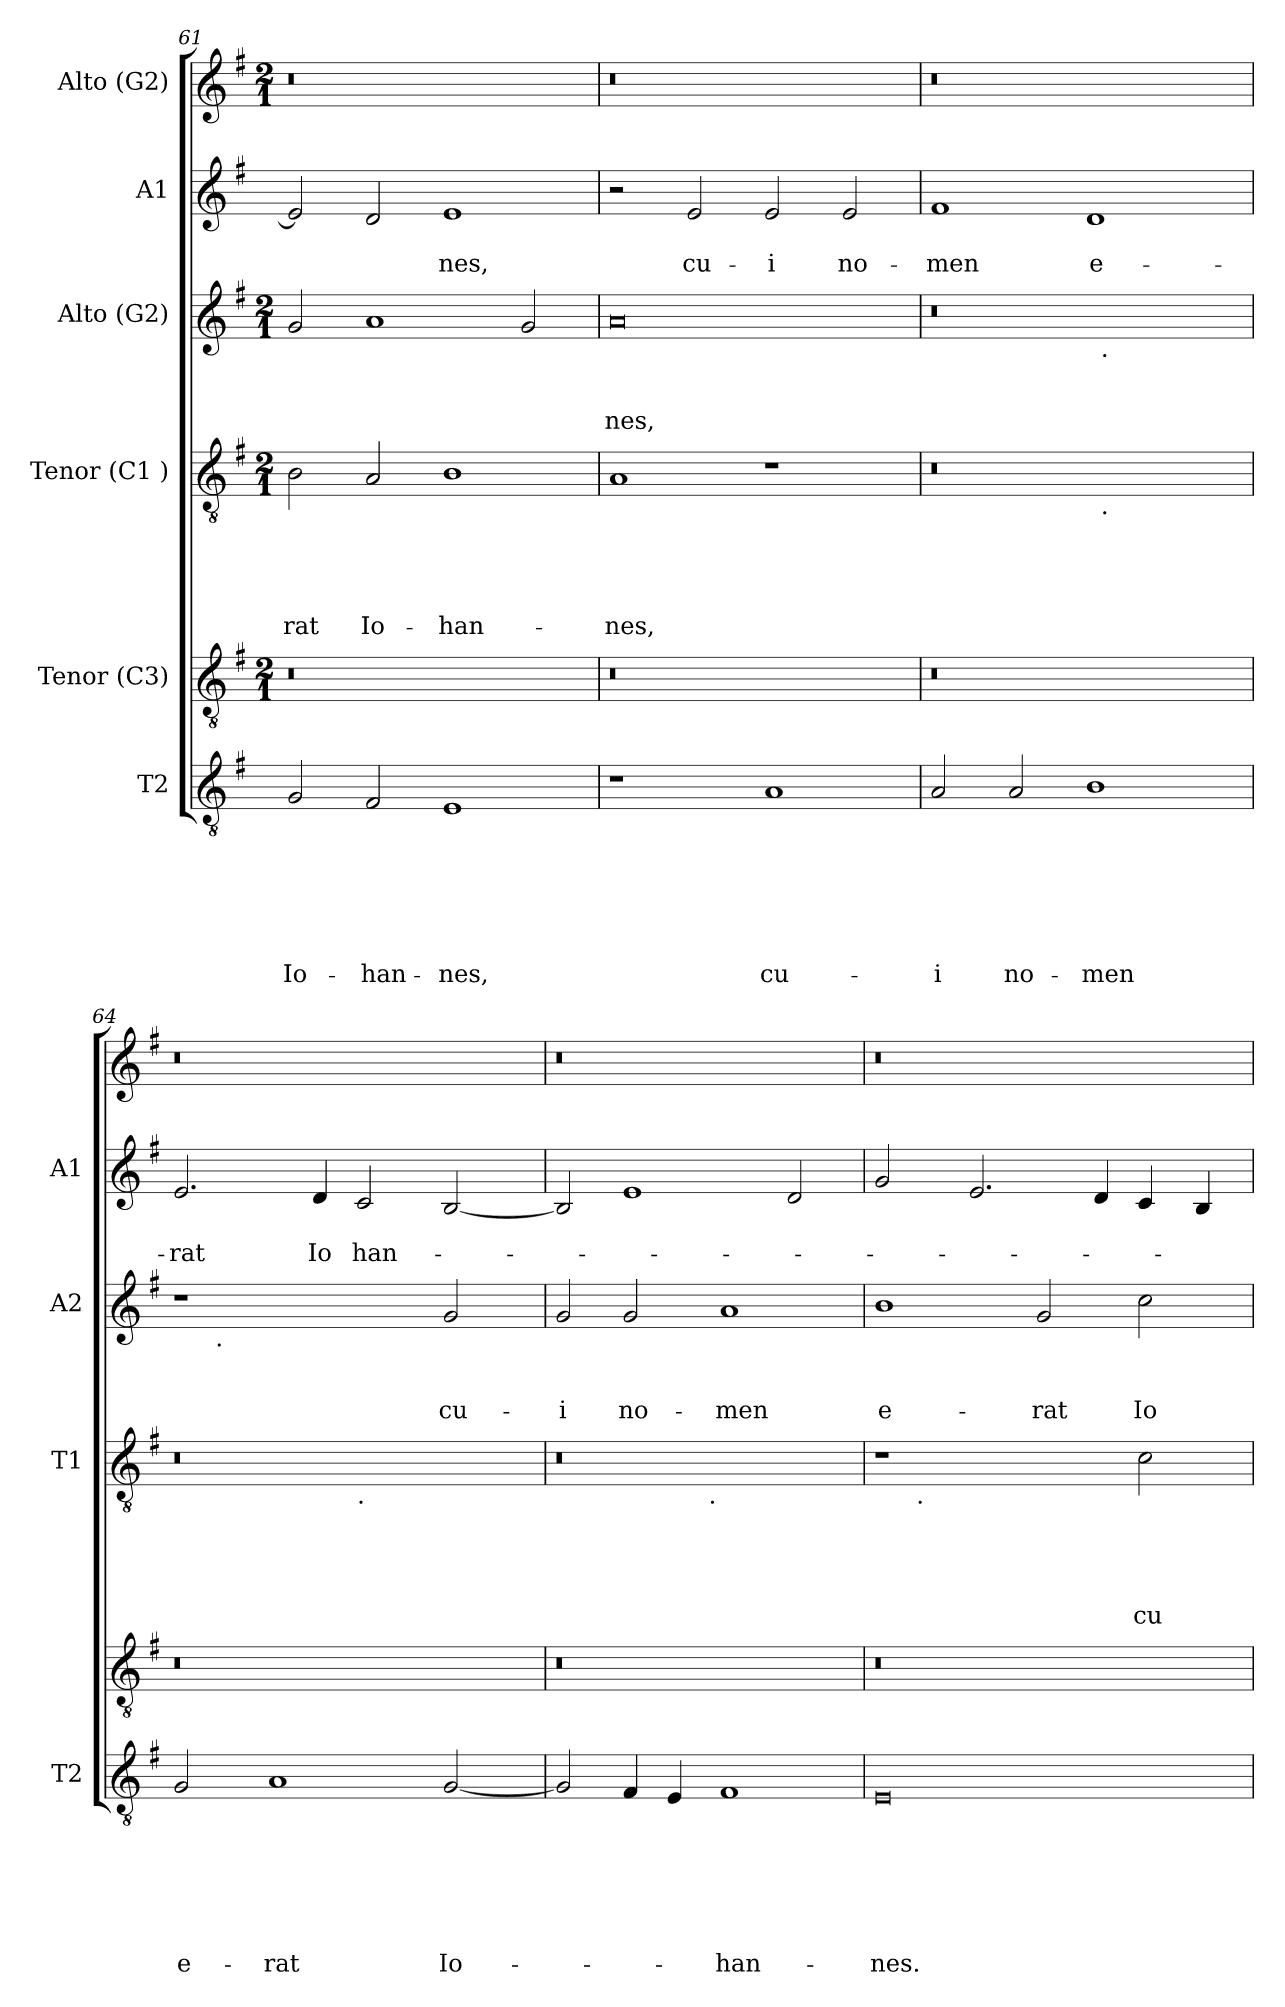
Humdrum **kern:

**kern	**text	**text	**text	**text	**text	**text	**text	**kern	**kern	**text	**text	**text	**text	**text	**kern	**text	**text	**text	**kern	**text	**text	**kern
*part6	*part6	*part6	*part6	*part6	*part6	*part6	*part6	*part5	*part4	*part4	*part4	*part4	*part4	*part4	*part3	*part3	*part3	*part3	*part2	*part2	*part2	*part1
*staff6	*staff6	*staff6	*staff6	*staff6	*staff6	*staff6	*staff6	*staff5	*staff4	*staff4	*staff4	*staff4	*staff4	*staff4	*staff3	*staff3	*staff3	*staff3	*staff2	*staff2	*staff2	*staff1
*I"T2	*	*	*	*	*	*	*	*I"Tenor (C3)	*I"Tenor (C1 )	*	*	*	*	*	*I"Alto (G2)	*	*	*	*I"A1	*	*	*I"Alto (G2)
*I'T2	*	*	*	*	*	*	*	*	*I'T1	*	*	*	*	*	*I'A2	*	*	*	*I'A1	*	*	*
*clefGv2	*	*	*	*	*	*	*	*clefGv2	*clefGv2	*	*	*	*	*	*clefG2	*	*	*	*clefG2	*	*	*clefG2
*k[f#]	*	*	*	*	*	*	*	*k[f#]	*k[f#]	*	*	*	*	*	*k[f#]	*	*	*	*k[f#]	*	*	*k[f#]
*G:	*	*	*	*	*	*	*	*G:	*G:	*	*	*	*	*	*G:	*	*	*	*G:	*	*	*G:
*	*	*	*	*	*	*	*	*M2/1	*M2/1	*	*	*	*	*	*M2/1	*	*	*	*	*	*	*M2/1
=61	=61	=61	=61	=61	=61	=61	=61	=61	=61	=61	=61	=61	=61	=61	=61	=61	=61	=61	=61	=61	=61	=61
!	!	!	!	!	!	!	!LO:LY:b	!	!	!	!	!	!	!LO:LY:b	!	!	!	!	!	!	!	!
2G/	.	.	.	.	.	.	Io-	0r	2B\	.	.	.	.	-rat	2g/	.	.	.	2e/]	.	.	0r
!	!	!	!	!	!	!	!LO:LY:b	!	!	!	!	!	!	!LO:LY:b	!	!	!	!	!	!	!	!
2F#/	.	.	.	.	.	.	-han-	.	2A/	.	.	.	.	Io-	1a	.	.	.	2d/	.	.	.
!	!	!	!	!	!	!	!LO:LY:b	!	!	!	!	!	!	!LO:LY:b	!	!	!	!	!	!	!LO:LY:b	!
1E	.	.	.	.	.	.	-nes,	.	1B	.	.	.	.	-han-	.	.	.	.	1e	.	-nes,	.
.	.	.	.	.	.	.	.	.	.	.	.	.	.	.	2g/	.	.	.	.	.	.	.
=62	=62	=62	=62	=62	=62	=62	=62	=62	=62	=62	=62	=62	=62	=62	=62	=62	=62	=62	=62	=62	=62	=62
!	!	!	!	!	!	!	!	!	!	!	!	!	!	!LO:LY:b	!	!	!	!LO:LY:b	!	!	!	!
1r	.	.	.	.	.	.	.	0r	1A	.	.	.	.	-nes,	0a	.	.	-nes,	2r	.	.	0r
!	!	!	!	!	!	!	!	!	!	!	!	!	!	!	!	!	!	!	!	!	!LO:LY:b	!
.	.	.	.	.	.	.	.	.	.	.	.	.	.	.	.	.	.	.	2e/	.	cu-	.
!	!	!	!	!	!	!	!LO:LY:b	!	!	!	!	!	!	!	!	!	!	!	!	!	!LO:LY:b	!
1A	.	.	.	.	.	.	cu-	.	1r	.	.	.	.	.	.	.	.	.	2e/	.	-i	.
!	!	!	!	!	!	!	!	!	!	!	!	!	!	!	!	!	!	!	!	!	!LO:LY:b	!
.	.	.	.	.	.	.	.	.	.	.	.	.	.	.	.	.	.	.	2e/	.	no-	.
!!LO:PB:g=z
=63	=63	=63	=63	=63	=63	=63	=63	=63	=63	=63	=63	=63	=63	=63	=63	=63	=63	=63	=63	=63	=63	=63
!	!	!	!	!	!	!	!LO:LY:b	!	!	!	!	!	!	!	!	!	!	!	!	!	!LO:LY:b	!
*	*	*	*	*	*	*	*	*	*^	*	*	*	*	*	*^	*	*	*	*	*	*	*
2A/	.	.	.	.	.	.	-i	0r	0r	1ryy	.	.	.	.	.	0r	1ryy	.	.	.	1f#	.	-men	0r
!	!	!	!	!	!	!	!LO:LY:b	!	!	!	!	!	!	!	!	!	!	!	!	!	!	!	!	!
2A/	.	.	.	.	.	.	no-	.	.	.	.	.	.	.	.	.	.	.	.	.	.	.	.	.
!	!	!	!	!	!	!	!LO:LY:b:rj	!	!	!	!	!	!	!	!	!	!	!	!	!	!	!	!LO:LY:b:rj	!
1B	.	.	.	.	.	.	-men	.	.	32ryy	.	.	.	.	.	.	32ryy	.	.	.	1d	.	e-	.
!	!	!	!	!	!	!	!	!	!	!	!	!	!	!	!	!	!LO:TX:b:t=.	!	!	!	!	!	!	!
!	!	!	!	!	!	!	!	!	!	!LO:TX:b:t=.	!	!	!	!	!	!	!	!	!	!	!	!	!	!
.	.	.	.	.	.	.	.	.	.	2ryy	.	.	.	.	.	.	2ryy	.	.	.	.	.	.	.
.	.	.	.	.	.	.	.	.	.	4...ryy	.	.	.	.	.	.	4...ryy	.	.	.	.	.	.	.
=64	=64	=64	=64	=64	=64	=64	=64	=64	=64	=64	=64	=64	=64	=64	=64	=64	=64	=64	=64	=64	=64	=64	=64	=64
!	!	!	!	!	!	!	!LO:LY:b	!	!	!	!	!	!	!	!	!	!	!	!	!	!	!	!LO:LY:b	!
2G/	.	.	.	.	.	.	e-	0r	0r	1ryy	.	.	.	.	.	1r	8ryy	.	.	.	2.e/	.	-rat	0r
.	.	.	.	.	.	.	.	.	.	.	.	.	.	.	.	.	32ryy	.	.	.	.	.	.	.
!	!	!	!	!	!	!	!	!	!	!	!	!	!	!	!	!	!LO:TX:b:t=.	!	!	!	!	!	!	!
.	.	.	.	.	.	.	.	.	.	.	.	.	.	.	.	.	1ryy	.	.	.	.	.	.	.
!	!	!	!	!	!	!	!LO:LY:b	!	!	!	!	!	!	!	!	!	!	!	!	!	!	!	!	!
1A	.	.	.	.	.	.	-rat	.	.	.	.	.	.	.	.	.	.	.	.	.	.	.	.	.
!	!	!	!	!	!	!	!	!	!	!	!	!	!	!	!	!	!	!	!	!	!	!	!LO:LY:b	!
.	.	.	.	.	.	.	.	.	.	.	.	.	.	.	.	.	.	.	.	.	4d/	.	Io	.
!	!	!	!	!	!	!	!	!	!	!LO:TX:b:t=.	!	!	!	!	!	!	!	!	!	!	!	!	!	!
!	!	!	!	!	!	!	!	!	!	!	!	!	!	!	!	!	!	!	!	!	!	!	!LO:LY:b	!
.	.	.	.	.	.	.	.	.	.	1ryy	.	.	.	.	.	2ryy	.	.	.	.	2c/	.	han-	.
.	.	.	.	.	.	.	.	.	.	.	.	.	.	.	.	.	2ryy	.	.	.	.	.	.	.
!	!	!	!	!	!	!	!LO:LY:b	!	!	!	!	!	!	!	!	!	!	!	!	!LO:LY:b	!	!	!	!
[<2G/	.	.	.	.	.	.	Io-	.	.	.	.	.	.	.	.	2g/	.	.	.	cu-	[<2B/	.	.	.
.	.	.	.	.	.	.	.	.	.	.	.	.	.	.	.	.	4ryy	.	.	.	.	.	.	.
.	.	.	.	.	.	.	.	.	.	.	.	.	.	.	.	.	16.ryy	.	.	.	.	.	.	.
=65	=65	=65	=65	=65	=65	=65	=65	=65	=65	=65	=65	=65	=65	=65	=65	=65	=65	=65	=65	=65	=65	=65	=65	=65
!	!	!	!	!	!	!	!	!	!	!	!	!	!	!	!	!	!	!	!	!LO:LY:b	!	!	!	!
*	*	*	*	*	*	*	*	*	*	*	*	*	*	*	*	*v	*v	*	*	*	*	*	*	*
2G/]	.	.	.	.	.	.	.	0r	0r	2ryy	.	.	.	.	.	2g/	.	.	-i	2B/]	.	.	0r
!	!	!	!	!	!	!	!	!	!	!	!	!	!	!	!	!	!	!	!LO:LY:b	!	!	!	!
4F#/	.	.	.	.	.	.	.	.	.	4...ryy	.	.	.	.	.	2g/	.	.	no-	1e	.	.	.
4E/	.	.	.	.	.	.	.	.	.	.	.	.	.	.	.	.	.	.	.	.	.	.	.
!	!	!	!	!	!	!	!	!	!	!LO:TX:b:t=.	!	!	!	!	!	!	!	!	!	!	!	!	!
.	.	.	.	.	.	.	.	.	.	1ryy	.	.	.	.	.	.	.	.	.	.	.	.	.
!	!	!	!	!	!	!	!LO:LY:b	!	!	!	!	!	!	!	!	!	!	!	!LO:LY:b	!	!	!	!
1F#	.	.	.	.	.	.	-han-	.	.	.	.	.	.	.	.	1a	.	.	-men	.	.	.	.
.	.	.	.	.	.	.	.	.	.	.	.	.	.	.	.	.	.	.	.	2d/	.	.	.
.	.	.	.	.	.	.	.	.	.	32ryy	.	.	.	.	.	.	.	.	.	.	.	.	.
=66	=66	=66	=66	=66	=66	=66	=66	=66	=66	=66	=66	=66	=66	=66	=66	=66	=66	=66	=66	=66	=66	=66	=66
!	!	!	!	!	!	!	!LO:LY:b	!	!	!	!	!	!	!	!	!	!	!	!LO:LY:b:rj	!	!	!	!
0E	.	.	.	.	.	.	-nes.	0r	1r	8ryy	.	.	.	.	.	1b	.	.	e-	2g/	.	.	0r
.	.	.	.	.	.	.	.	.	.	32ryy	.	.	.	.	.	.	.	.	.	.	.	.	.
!	!	!	!	!	!	!	!	!	!	!LO:TX:b:t=.	!	!	!	!	!	!	!	!	!	!	!	!	!
.	.	.	.	.	.	.	.	.	.	1ryy	.	.	.	.	.	.	.	.	.	.	.	.	.
.	.	.	.	.	.	.	.	.	.	.	.	.	.	.	.	.	.	.	.	2.e/	.	.	.
!	!	!	!	!	!	!	!	!	!	!	!	!	!	!	!	!	!	!	!LO:LY:b	!	!	!	!
.	.	.	.	.	.	.	.	.	2ryy	.	.	.	.	.	.	2g/	.	.	-rat	.	.	.	.
.	.	.	.	.	.	.	.	.	.	2ryy	.	.	.	.	.	.	.	.	.	.	.	.	.
.	.	.	.	.	.	.	.	.	.	.	.	.	.	.	.	.	.	.	.	4d/	.	.	.
!	!	!	!	!	!	!	!	!	!	!	!	!	!	!	!LO:LY:b	!	!	!	!LO:LY:b	!	!	!	!
.	.	.	.	.	.	.	.	.	2c\	.	.	.	.	.	cu-	[>2cc\	.	.	Io-	4c/	.	.	.
.	.	.	.	.	.	.	.	.	.	4ryy	.	.	.	.	.	.	.	.	.	.	.	.	.
.	.	.	.	.	.	.	.	.	.	.	.	.	.	.	.	.	.	.	.	4B/	.	.	.
.	.	.	.	.	.	.	.	.	.	16.ryy	.	.	.	.	.	.	.	.	.	.	.	.	.
*	*	*	*	*	*	*	*	*	*v	*v	*	*	*	*	*	*	*	*	*	*	*	*	*
=	=	=	=	=	=	=	=	=	=	=	=	=	=	=	=	=	=	=	=	=	=	=
*-	*-	*-	*-	*-	*-	*-	*-	*-	*-	*-	*-	*-	*-	*-	*-	*-	*-	*-	*-	*-	*-	*-
